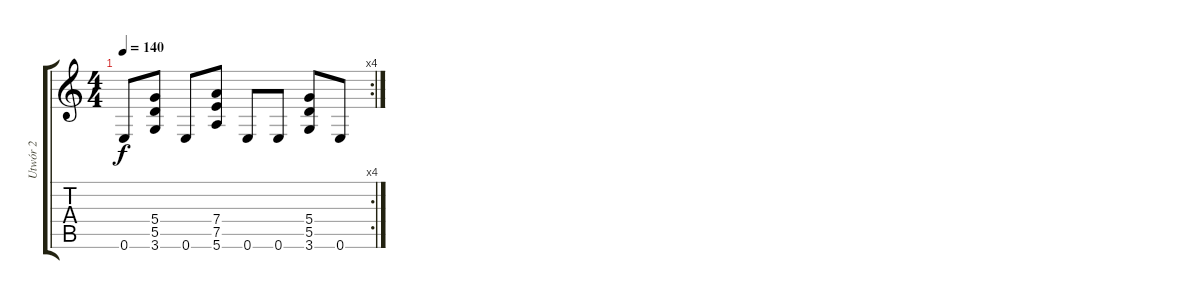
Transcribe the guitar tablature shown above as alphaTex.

\track ("Utwór 2" "Utwór 2") {instrument overdrivenguitar}
\staff {score tabs}
\tuning (E4 B3 G3 D3 A2 E2) {hide}
\rc 4
\ts (4 4)
\tempo 140
\clef g2
\ks c
0.6.8{dy f} (5.4 5.5 3.6).8 0.6.8 (7.4 7.5 5.6).8 0.6.8 0.6.8 (5.4 5.5 3.6).8 0.6.8
